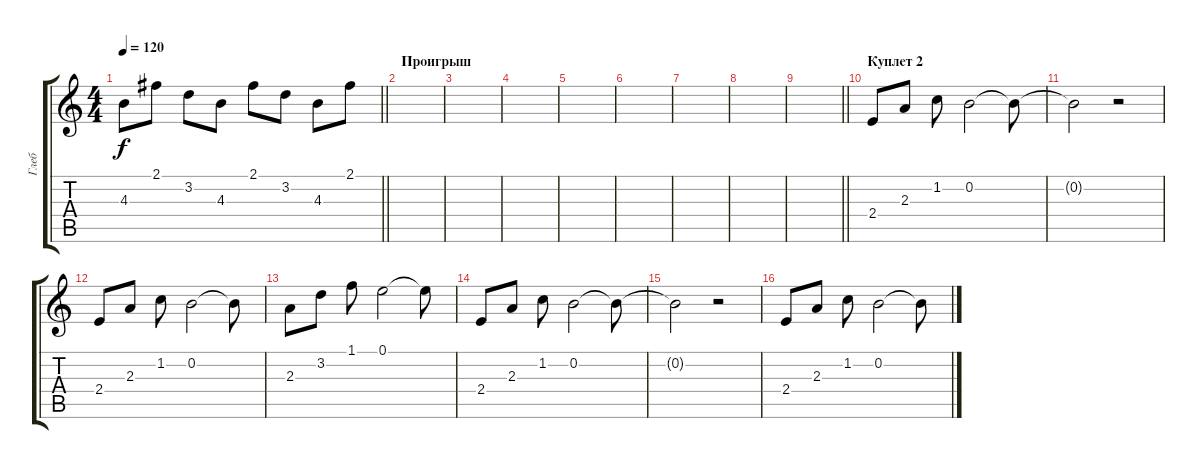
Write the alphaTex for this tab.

\track ("Глеб" "Глеб") {instrument electricguitarclean}
\staff {score tabs}
\tuning (E4 B3 G3 D3 A2 E2) {hide}
\ts (4 4)
\tempo 120
\clef g2
\barLineRight lightlight
\ks c
4.3.8{dy f} 2.1.8 3.2.8 4.3.8 2.1.8 3.2.8 4.3.8 2.1.8 |
\section ("" "Проигрыш")
|
|
|
|
|
|
|
\barLineRight lightlight
|
\section ("" "Куплет 2")
2.4.8 2.3.8 1.2.8 0.2.2 0.2{t}.8 |
0.2{t}.2 r.2 |
2.4.8 2.3.8 1.2.8 0.2.2 0.2{t}.8 |
2.3.8 3.2.8 1.1.8 0.1.2 0.1{t}.8 |
2.4.8 2.3.8 1.2.8 0.2.2 0.2{t}.8 |
0.2{t}.2 r.2 |
2.4.8 2.3.8 1.2.8 0.2.2 0.2{t}.8
